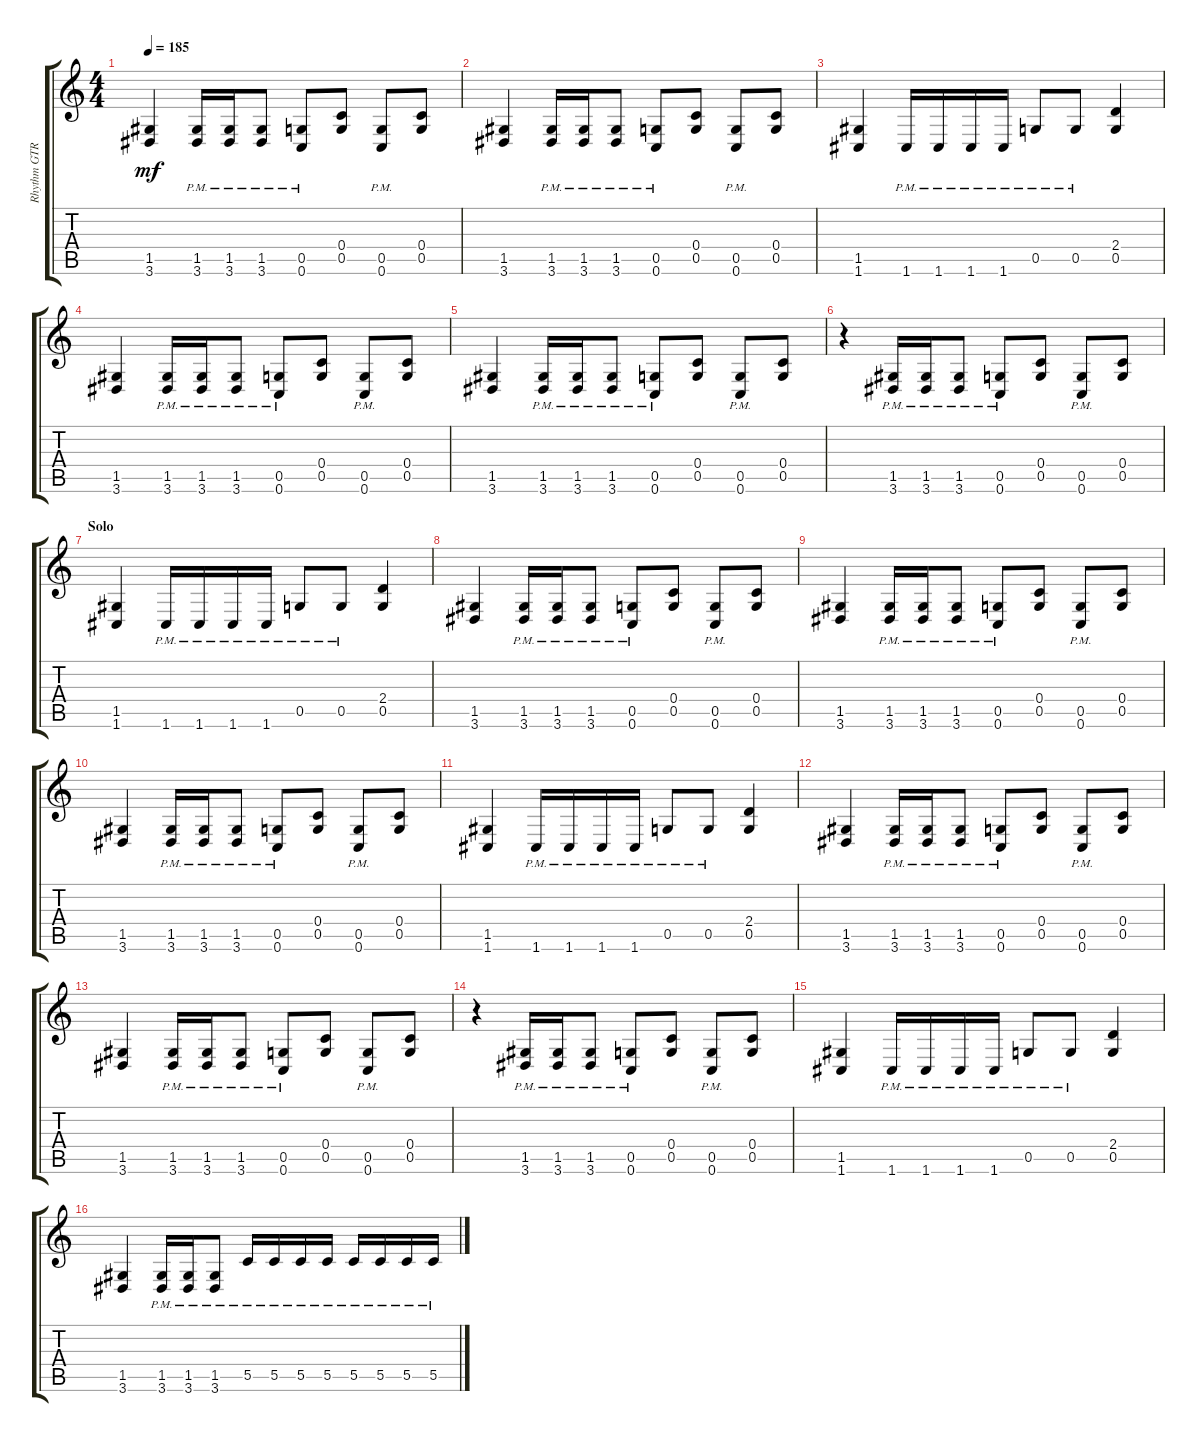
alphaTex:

\track ("Rhythm GTR 2" "Rhythm GTR") {instrument distortionguitar}
\staff {score tabs}
\tuning (D4 A3 F3 C3 G2 C2) {hide}
\ts (4 4)
\tempo 185
\clef g2
\ks aminor
(1.5 3.6).4{dy mf} (1.5{pm} 3.6{pm}).16 (1.5{pm} 3.6{pm}).16 (1.5{pm} 3.6{pm}).8 (0.5{pm} 0.6{pm}).8 (0.4 0.5).8 (0.5{pm} 0.6{pm}).8 (0.4 0.5).8 |
(1.5 3.6).4 (1.5{pm} 3.6{pm}).16 (1.5{pm} 3.6{pm}).16 (1.5{pm} 3.6{pm}).8 (0.5{pm} 0.6{pm}).8 (0.4 0.5).8 (0.5{pm} 0.6{pm}).8 (0.4 0.5).8 |
(1.5 1.6).4 1.6{pm}.16 1.6{pm}.16 1.6{pm}.16 1.6{pm}.16 0.5{pm}.8 0.5{pm}.8 (2.4 0.5).4 |
(1.5 3.6).4 (1.5{pm} 3.6{pm}).16 (1.5{pm} 3.6{pm}).16 (1.5{pm} 3.6{pm}).8 (0.5{pm} 0.6{pm}).8 (0.4 0.5).8 (0.5{pm} 0.6{pm}).8 (0.4 0.5).8 |
(1.5 3.6).4 (1.5{pm} 3.6{pm}).16 (1.5{pm} 3.6{pm}).16 (1.5{pm} 3.6{pm}).8 (0.5{pm} 0.6{pm}).8 (0.4 0.5).8 (0.5{pm} 0.6{pm}).8 (0.4 0.5).8 |
r.4 (1.5{pm} 3.6{pm}).16 (1.5{pm} 3.6{pm}).16 (1.5{pm} 3.6{pm}).8 (0.5{pm} 0.6{pm}).8 (0.4 0.5).8 (0.5{pm} 0.6{pm}).8 (0.4 0.5).8 |
\section ("" "Solo")
(1.5 1.6).4 1.6{pm}.16 1.6{pm}.16 1.6{pm}.16 1.6{pm}.16 0.5{pm}.8 0.5{pm}.8 (2.4 0.5).4 |
(1.5 3.6).4 (1.5{pm} 3.6{pm}).16 (1.5{pm} 3.6{pm}).16 (1.5{pm} 3.6{pm}).8 (0.5{pm} 0.6{pm}).8 (0.4 0.5).8 (0.5{pm} 0.6{pm}).8 (0.4 0.5).8 |
(1.5 3.6).4 (1.5{pm} 3.6{pm}).16 (1.5{pm} 3.6{pm}).16 (1.5{pm} 3.6{pm}).8 (0.5{pm} 0.6{pm}).8 (0.4 0.5).8 (0.5{pm} 0.6{pm}).8 (0.4 0.5).8 |
(1.5 3.6).4 (1.5{pm} 3.6{pm}).16 (1.5{pm} 3.6{pm}).16 (1.5{pm} 3.6{pm}).8 (0.5{pm} 0.6{pm}).8 (0.4 0.5).8 (0.5{pm} 0.6{pm}).8 (0.4 0.5).8 |
(1.5 1.6).4 1.6{pm}.16 1.6{pm}.16 1.6{pm}.16 1.6{pm}.16 0.5{pm}.8 0.5{pm}.8 (2.4 0.5).4 |
(1.5 3.6).4 (1.5{pm} 3.6{pm}).16 (1.5{pm} 3.6{pm}).16 (1.5{pm} 3.6{pm}).8 (0.5{pm} 0.6{pm}).8 (0.4 0.5).8 (0.5{pm} 0.6{pm}).8 (0.4 0.5).8 |
(1.5 3.6).4 (1.5{pm} 3.6{pm}).16 (1.5{pm} 3.6{pm}).16 (1.5{pm} 3.6{pm}).8 (0.5{pm} 0.6{pm}).8 (0.4 0.5).8 (0.5{pm} 0.6{pm}).8 (0.4 0.5).8 |
r.4 (1.5{pm} 3.6{pm}).16 (1.5{pm} 3.6{pm}).16 (1.5{pm} 3.6{pm}).8 (0.5{pm} 0.6{pm}).8 (0.4 0.5).8 (0.5{pm} 0.6{pm}).8 (0.4 0.5).8 |
(1.5 1.6).4 1.6{pm}.16 1.6{pm}.16 1.6{pm}.16 1.6{pm}.16 0.5{pm}.8 0.5{pm}.8 (2.4 0.5).4 |
(1.5 3.6).4 (1.5{pm} 3.6{pm}).16 (1.5{pm} 3.6{pm}).16 (1.5{pm} 3.6{pm}).8 5.5{pm}.16 5.5{pm}.16 5.5{pm}.16 5.5{pm}.16 5.5{pm}.16 5.5{pm}.16 5.5{pm}.16 5.5{pm}.16
